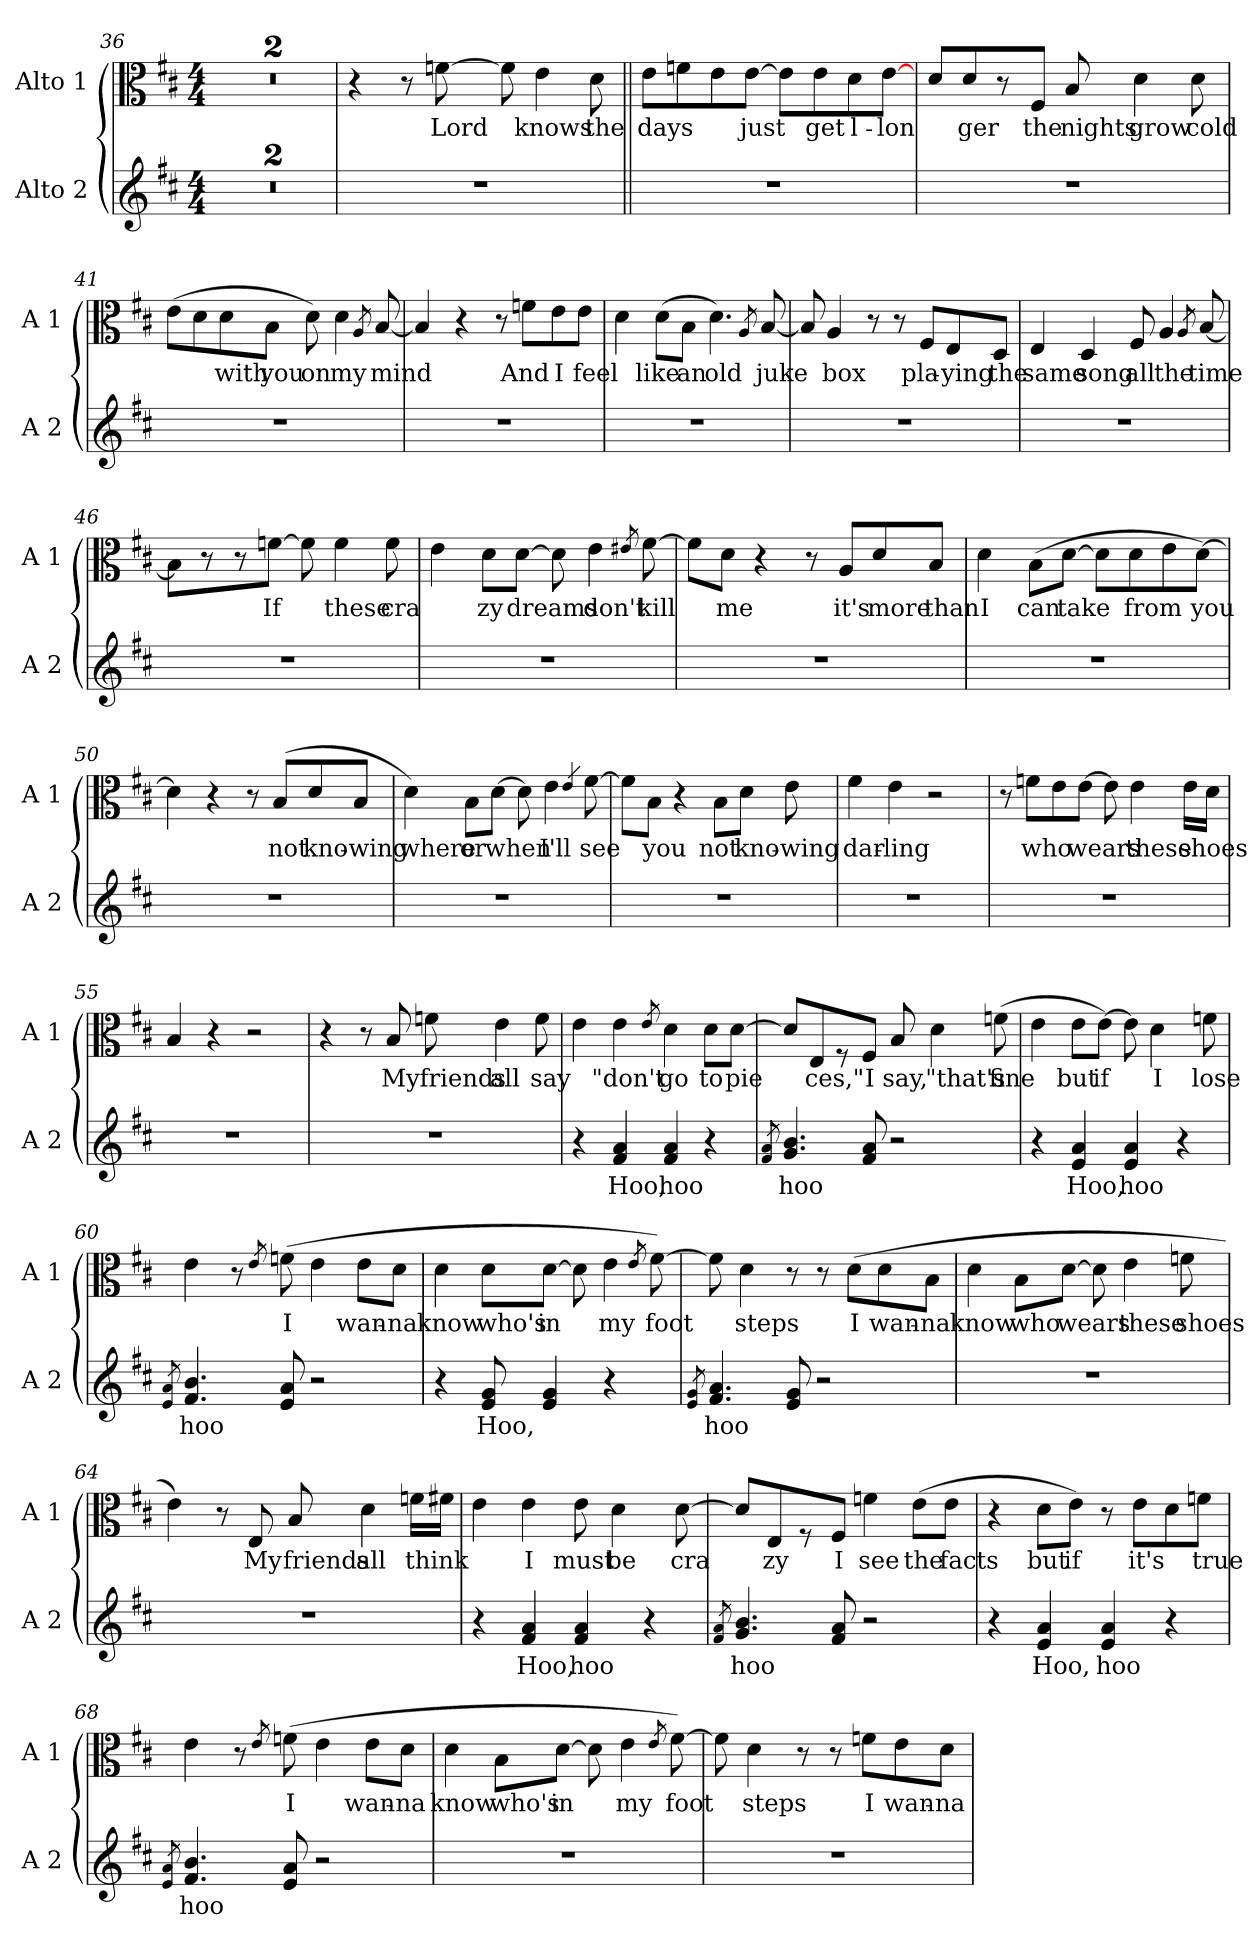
**kern	**text	**kern	**text
*part2	*part2	*part1	*part1
*staff2	*staff2	*staff1	*staff1
*I"Alto 2	*	*I"Alto 1	*
*I'A 2	*	*I'A 1	*
*clefG2	*	*clefC3	*
*k[f#c#]	*	*k[f#c#]	*
*b:	*	*b:	*
*M4/4	*	*M4/4	*
=36	=36	=36	=36
1r	.	1r	.
=37	=37	=37	=37
1r	.	1r	.
=38	=38	=38	=38
1r	.	4r	.
.	.	8r	.
!	!	!	!LO:LY:b
.	.	[8fn\	Lord
.	.	8f\]	.
!	!	!	!LO:LY:b
.	.	4e\	knows
!	!	!	!LO:LY:b
.	.	8d\	the
!!LO:LB:g=z
=39||	=39||	=39||	=39||
!	!	!	!LO:LY:b
1r	.	8e\L	days
.	.	8fn\	.
.	.	8e\	.
!	!	!	!LO:LY:b
.	.	[8e\J	just
.	.	8e\L]	.
!	!	!	!LO:LY:b
.	.	8e\	get
!	!	!	!LO:LY:b
.	.	8d\	l-
!	!	!	!LO:LY:b
.	.	[8e\J	-lon
=40	=40	=40	=40
1r	.	8d/L	.
!	!	!	!LO:LY:b
.	.	8d/	ger
!	!	!	!LO:LY:b
.	.	8r	,
!	!	!	!LO:LY:b
.	.	8F#/J	the
!	!	!	!LO:LY:b
.	.	8B/	nights
!	!	!	!LO:LY:b
.	.	4d\	grow
!	!	!	!LO:LY:b
.	.	8d\	cold
=41	=41	=41	=41
1r	.	(>8e\L	.
.	.	8d\	.
!	!	!	!LO:LY:b
.	.	8d\	with
!	!	!	!LO:LY:b
.	.	8B\J	you
!	!	!	!LO:LY:b
.	.	8d\)	on
!	!	!	!LO:LY:b
.	.	4d\	my
.	.	8qA/	.
!	!	!	!LO:LY:b
.	.	[8B/	mind
=42	=42	=42	=42
1r	.	4B/]	.
!	!	!	!LO:LY:b
.	.	4r	.
.	.	8r	.
!	!	!	!LO:LY:b
.	.	8fn\L	And
!	!	!	!LO:LY:b
.	.	8e\	I
!	!	!	!LO:LY:b
.	.	8e\J	feel
!!LO:PB:g=z
=43	=43	=43	=43
1r	.	4d\	.
!	!	!	!LO:LY:b
.	.	(>8d\L	like
!	!	!	!LO:LY:b
.	.	8B\J	an
!	!	!	!LO:LY:b
.	.	4.d\)	old
.	.	8qA/	.
!	!	!	!LO:LY:b
.	.	[8B/	juke
=44	=44	=44	=44
1r	.	8B/]	.
!	!	!	!LO:LY:b
.	.	4A/	box
!	!	!	!LO:LY:b
.	.	8r	,
.	.	8r	.
!	!	!	!LO:LY:b
.	.	8F#/L	pla-
!	!	!	!LO:LY:b
.	.	8E/	-ying
!	!	!	!LO:LY:b
.	.	8D/J	the
=45	=45	=45	=45
!	!	!	!LO:LY:b
1r	.	4E/	same
!	!	!	!LO:LY:b
.	.	4D/	song
!	!	!	!LO:LY:b
.	.	8F#/	all
!	!	!	!LO:LY:b
.	.	4A/	the
.	.	8qA/	.
!	!	!	!LO:LY:b
.	.	[8B/	time
=46	=46	=46	=46
1r	.	8B\L]	.
!	!	!	!LO:LY:b
.	.	8r	.
.	.	8r	.
!	!	!	!LO:LY:b
.	.	[8fn\J	If
.	.	8f\]	.
!	!	!	!LO:LY:b
.	.	4f\	these
!	!	!	!LO:LY:b
.	.	8f\	cra
!!LO:LB:g=z
=47	=47	=47	=47
1r	.	4e\	.
!	!	!	!LO:LY:b
.	.	8d\L	zy
!	!	!	!LO:LY:b
.	.	[8d\J	dreams
.	.	8d\]	.
!	!	!	!LO:LY:b
.	.	4e\	don't
.	.	8qe#X/	.
!	!	!	!LO:LY:b
.	.	[8f#\	kill
=48	=48	=48	=48
1r	.	8f#\L]	.
!	!	!	!LO:LY:b
.	.	8d\J	me
!	!	!	!LO:LY:b
.	.	4r	,
.	.	8r	.
!	!	!	!LO:LY:b
.	.	8A/L	it's
!	!	!	!LO:LY:b
.	.	8d/	more
!	!	!	!LO:LY:b
.	.	8B/J	than
=49	=49	=49	=49
!	!	!	!LO:LY:b
1r	.	4d\	I
!	!	!	!LO:LY:b
.	.	(>8B\L	can
!	!	!	!LO:LY:b
.	.	[8d\J	take
.	.	8d\L]	.
!	!	!	!LO:LY:b
.	.	8d\	from
.	.	8e\	.
!	!	!	!LO:LY:b
.	.	[8d\J)	you
=50	=50	=50	=50
1r	.	4d\]	.
!	!	!	!LO:LY:b
.	.	4r	,
.	.	8r	.
!	!	!	!LO:LY:b
.	.	(>8B/L	not
!	!	!	!LO:LY:b
.	.	8d/	kno-
!	!	!	!LO:LY:b
.	.	8B/J	-wing
!!LO:LB:g=z
=51	=51	=51	=51
!	!	!	!LO:LY:b
1r	.	4d\)	where
!	!	!	!LO:LY:b
.	.	8B\L	or
!	!	!	!LO:LY:b
.	.	[8d\J	when
.	.	8d\]	.
!	!	!	!LO:LY:b
.	.	4e\	I'll
.	.	4qe/	.
!	!	!	!LO:LY:b
.	.	[8f#\	see
=52	=52	=52	=52
1r	.	8f#\L]	.
!	!	!	!LO:LY:b
.	.	8B\J	you
!	!	!	!LO:LY:b
.	.	4r	,
!	!	!	!LO:LY:b
.	.	8B\L	not
!	!	!	!LO:LY:b
.	.	8d\J	kno-
!	!	!	!LO:LY:b
.	.	8e\	-wing
.	.	8ryy	.
=53	=53	=53	=53
!	!	!	!LO:LY:b
1r	.	4f#\	dar-
!	!	!	!LO:LY:b
.	.	4e\	-ling
!	!	!	!LO:LY:b
.	.	2r	,
=54	=54	=54	=54
1r	.	8r	.
!	!	!	!LO:LY:b
.	.	8fn\L	who
.	.	8e\	.
!	!	!	!LO:LY:b
.	.	[8e\J	wears
.	.	8e\]	.
!	!	!	!LO:LY:b
.	.	4e\	these
!	!	!	!LO:LY:b
.	.	16e\LL	shoes
.	.	16d\JJ	.
!!LO:LB:g=z
=55	=55	=55	=55
1r	.	4B/	.
!	!	!	!LO:LY:b
.	.	4r	?
.	.	2r	.
=56	=56	=56	=56
1r	.	4r	.
.	.	8r	.
!	!	!	!LO:LY:b
.	.	8B/	My
!	!	!	!LO:LY:b
.	.	8fn\	friends
!	!	!	!LO:LY:b
.	.	4e\	all
!	!	!	!LO:LY:b
.	.	8f\	say
=57	=57	=57	=57
4r	.	4e\	.
!	!LO:LY:b	!	!LO:LY:b
4f#/ 4a/	Hoo,	4e\	"don't
.	.	8qe/	.
!	!LO:LY:b	!	!LO:LY:b
4f#/ 4a/	hoo	4d\	go
!	!LO:LY:b	!	!LO:LY:b
4r	,	8d\L	to
!	!	!	!LO:LY:b
.	.	[8d\J	pie
=58	=58	=58	=58
8qf#/ 8qa/	.	.	.
!	!LO:LY:b	!	!
4.g/ 4.b/	hoo	8d/L]	.
!	!	!	!LO:LY:b
.	.	8E/	ces,"
.	.	8r	.
!	!	!	!LO:LY:b
8f#/ 8a/	.	8F#/J	I
!	!LO:LY:b	!	!LO:LY:b
2r	\!	8B/	say,
!	!	!	!LO:LY:b
.	.	4d\	"that's
!	!	!	!LO:LY:b
.	.	(>8fn\	fine
=59	=59	=59	=59
4r	.	4e\	.
!	!LO:LY:b	!	!LO:LY:b
4e/ 4a/	Hoo,	8e\L	but
!	!	!	!LO:LY:b
.	.	[8e\J)	if
!	!LO:LY:b	!	!
4e/ 4a/	hoo	8e\]	.
!	!	!	!LO:LY:b
.	.	4d\	I
!	!LO:LY:b	!	!
4r	,	.	.
!	!	!	!LO:LY:b
.	.	8fn\	lose
!!LO:LB:g=z
=60	=60	=60	=60
8qe/ 8qa/	.	.	.
!	!LO:LY:b	!	!
4.f#/ 4.b/	hoo	4e\	.
!	!	!	!LO:LY:b
.	.	8r	,
.	.	8qe/	.
!	!	!	!LO:LY:b
8e/ 8a/	.	(>8fn\	I
!	!LO:LY:b	!	!
2r	\!	4e\	.
!	!	!	!LO:LY:b
.	.	8e\L	wan-
!	!	!	!LO:LY:b
.	.	8d\J	-na
=61	=61	=61	=61
!	!	!	!LO:LY:b
4r	.	4d\	know
!	!LO:LY:b	!	!LO:LY:b
8e/ 8g/	Hoo,	8d\L	who's
!	!	!	!LO:LY:b
4e/ 4g/	.	[8d\J	in
.	.	8d\]	.
!	!	!	!LO:LY:b
4r	.	4e\	my
.	.	8qe/	.
!	!	!	!LO:LY:b
8ryy	.	[8f#\)	foot
=62	=62	=62	=62
8qe/ 8qg/	.	.	.
!	!LO:LY:b	!	!
4.f#/ 4.a/	hoo	8f#\]	.
!	!	!	!LO:LY:b
.	.	4d\	steps
!	!	!	!LO:LY:b
8e/ 8g/	.	8r	,
!	!LO:LY:b	!	!
2r	\!	8r	.
!	!	!	!LO:LY:b
.	.	(>8d\L	I
!	!	!	!LO:LY:b
.	.	8d\	wan-
!	!	!	!LO:LY:b
.	.	8B\J	-na
=63	=63	=63	=63
!	!	!	!LO:LY:b
1r	.	4d\	know
!	!	!	!LO:LY:b
.	.	8B\L	who
!	!	!	!LO:LY:b
.	.	[8d\J	wears
.	.	8d\]	.
!	!	!	!LO:LY:b
.	.	4e\	these
!	!	!	!LO:LY:b
.	.	8fn\	shoes
!!LO:PB:g=z
=64	=64	=64	=64
1r	.	4e\)	.
!	!	!	!LO:LY:b
.	.	8r	\!"
!	!	!	!LO:LY:b
.	.	8E/	My
!	!	!	!LO:LY:b
.	.	8B/	friends
!	!	!	!LO:LY:b
.	.	4d\	all
!	!	!	!LO:LY:b
.	.	16fn\LL	think
.	.	16f#X\JJ	.
=65	=65	=65	=65
4r	.	4e\	.
!	!LO:LY:b	!	!LO:LY:b
4f#/ 4a/	Hoo,	4e\	I
!	!LO:LY:b	!	!LO:LY:b
4f#/ 4a/	hoo	8e\	must
!	!	!	!LO:LY:b
.	.	4d\	be
!	!LO:LY:b	!	!
4r	,	.	.
!	!	!	!LO:LY:b
.	.	[8d\	cra
=66	=66	=66	=66
8qf#/ 8qa/	.	.	.
!	!LO:LY:b	!	!
4.g/ 4.b/	hoo	8d/L]	.
!	!	!	!LO:LY:b
.	.	8E/	zy
!	!	!	!LO:LY:b
.	.	8r	,
!	!	!	!LO:LY:b
8f#/ 8a/	.	8F#/J	I
!	!LO:LY:b	!	!LO:LY:b
2r	\!	4fn\	see
!	!	!	!LO:LY:b
.	.	(>8e\L	the
!	!	!	!LO:LY:b
.	.	8e\J	facts
=67	=67	=67	=67
!	!	!	!LO:LY:b
4r	.	4r	,
!	!LO:LY:b	!	!LO:LY:b
4e/ 4a/	Hoo,	8d\L	but
!	!	!	!LO:LY:b
.	.	8e\J)	if
!	!LO:LY:b	!	!
4e/ 4a/	hoo	8r	.
!	!	!	!LO:LY:b
.	.	8e\L	it's
!	!LO:LY:b	!	!
4r	,	8d\	.
!	!	!	!LO:LY:b
.	.	8fn\J	true
!!LO:LB:g=z
=68	=68	=68	=68
8qe/ 8qa/	.	.	.
!	!LO:LY:b	!	!
4.f#/ 4.b/	hoo	4e\	.
!	!	!	!LO:LY:b
.	.	8r	,
.	.	8qe/	.
!	!	!	!LO:LY:b
8e/ 8a/	.	(>8fn\	I
!	!LO:LY:b	!	!
2r	\!	4e\	.
!	!	!	!LO:LY:b
.	.	8e\L	wan-
!	!	!	!LO:LY:b
.	.	8d\J	-na
=69	=69	=69	=69
!	!	!	!LO:LY:b
1r	.	4d\	know
!	!	!	!LO:LY:b
.	.	8B\L	who's
!	!	!	!LO:LY:b
.	.	[8d\J	in
.	.	8d\]	.
!	!	!	!LO:LY:b
.	.	4e\	my
.	.	8qe/	.
!	!	!	!LO:LY:b
.	.	[8f#\)	foot
=70	=70	=70	=70
1r	.	8f#\]	.
!	!	!	!LO:LY:b
.	.	4d\	steps
!	!	!	!LO:LY:b
.	.	8r	,
.	.	8r	.
!	!	!	!LO:LY:b
.	.	8fn\L	I
!	!	!	!LO:LY:b
.	.	8e\	wan-
!	!	!	!LO:LY:b
.	.	8d\J	-na
=	=	=	=
*-	*-	*-	*-
